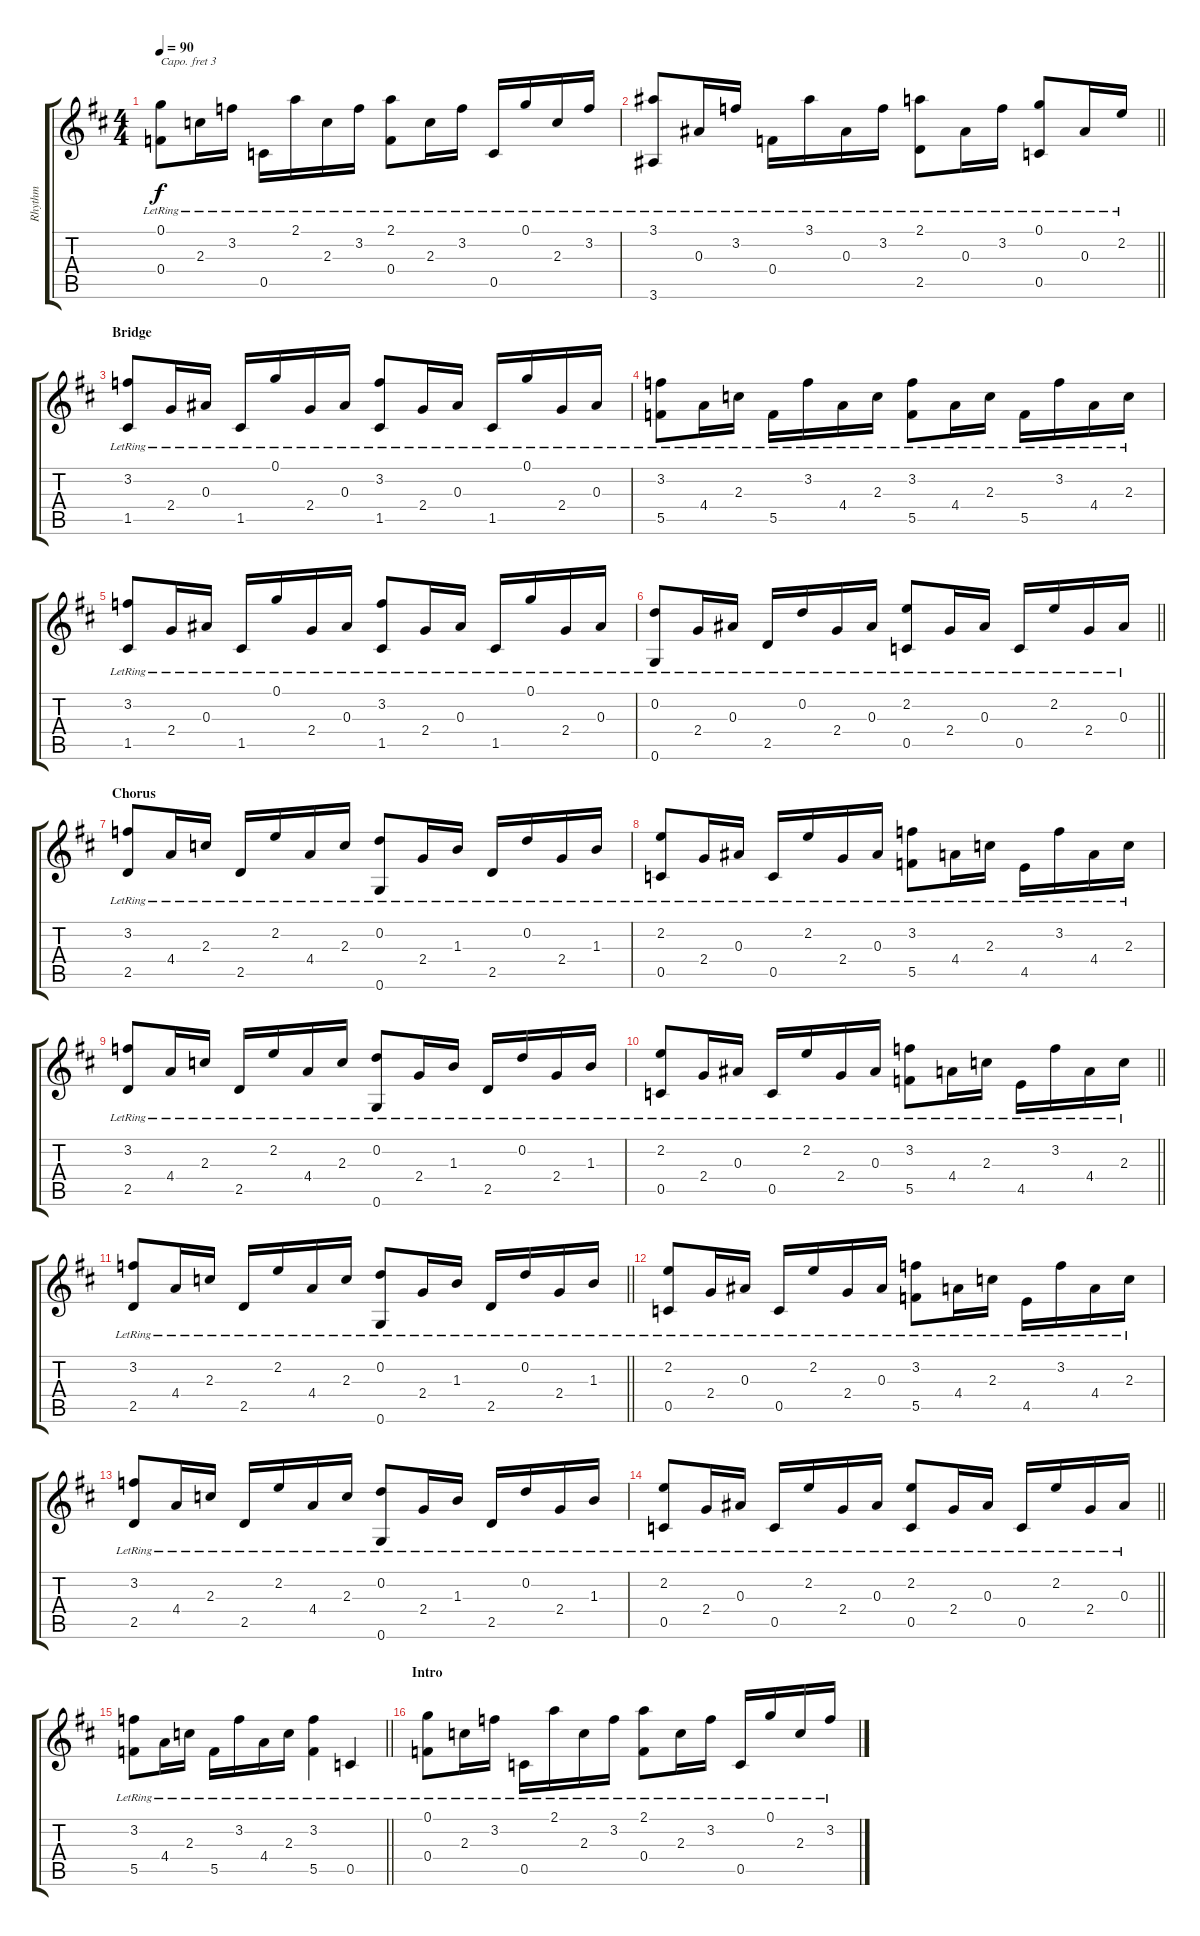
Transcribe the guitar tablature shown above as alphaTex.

\track ("Rhythm" "Rhythm") {instrument acousticguitarsteel}
\staff {score tabs}
\capo 3
\tuning (E4 B3 G3 D3 A2 E2) {hide}
\ts (4 4)
\tempo 90
\clef g2
\ks d
(0.1{lr} 0.4{lr}).8{dy f} 2.3{lr}.16 3.2{lr}.16 0.5{lr}.16 2.1{lr}.16 2.3{lr}.16 3.2{lr}.16 (2.1{lr} 0.4{lr}).8 2.3{lr}.16 3.2{lr}.16 0.5{lr}.16 0.1{lr}.16 2.3{lr}.16 3.2{lr}.16 |
\barLineRight lightlight
(3.1{lr} 3.6{lr}).8 0.3{lr}.16 3.2{lr}.16 0.4{lr}.16 3.1{lr}.16 0.3{lr}.16 3.2{lr}.16 (2.1{lr} 2.5{lr}).8 0.3{lr}.16 3.2{lr}.16 (0.1{lr} 0.5{lr}).8 0.3{lr}.16 2.2{lr}.16 |
\section ("" "Bridge")
(3.2{lr} 1.5{lr}).8 2.4{lr}.16 0.3{lr}.16 1.5{lr}.16 0.1{lr}.16 2.4{lr}.16 0.3{lr}.16 (3.2{lr} 1.5{lr}).8 2.4{lr}.16 0.3{lr}.16 1.5{lr}.16 0.1{lr}.16 2.4{lr}.16 0.3{lr}.16 |
(3.2{lr} 5.5{lr}).8 4.4{lr}.16 2.3{lr}.16 5.5{lr}.16 3.2{lr}.16 4.4{lr}.16 2.3{lr}.16 (3.2{lr} 5.5{lr}).8 4.4{lr}.16 2.3{lr}.16 5.5{lr}.16 3.2{lr}.16 4.4{lr}.16 2.3{lr}.16 |
(3.2{lr} 1.5{lr}).8 2.4{lr}.16 0.3{lr}.16 1.5{lr}.16 0.1{lr}.16 2.4{lr}.16 0.3{lr}.16 (3.2{lr} 1.5{lr}).8 2.4{lr}.16 0.3{lr}.16 1.5{lr}.16 0.1{lr}.16 2.4{lr}.16 0.3{lr}.16 |
\barLineRight lightlight
(0.2{lr} 0.6{lr}).8 2.4{lr}.16 0.3{lr}.16 2.5{lr}.16 0.2{lr}.16 2.4{lr}.16 0.3{lr}.16 (2.2{lr} 0.5{lr}).8 2.4{lr}.16 0.3{lr}.16 0.5{lr}.16 2.2{lr}.16 2.4{lr}.16 0.3{lr}.16 |
\section ("" "Chorus")
(3.2{lr} 2.5{lr}).8 4.4{lr}.16 2.3{lr}.16 2.5{lr}.16 2.2{lr}.16 4.4{lr}.16 2.3{lr}.16 (0.2{lr} 0.6{lr}).8 2.4{lr}.16 1.3{lr}.16 2.5{lr}.16 0.2{lr}.16 2.4{lr}.16 1.3{lr}.16 |
(2.2{lr} 0.5{lr}).8 2.4{lr}.16 0.3{lr}.16 0.5{lr}.16 2.2{lr}.16 2.4{lr}.16 0.3{lr}.16 (3.2{lr} 5.5{lr}).8 4.4{lr}.16 2.3{lr}.16 4.5{lr}.16 3.2{lr}.16 4.4{lr}.16 2.3{lr}.16 |
(3.2{lr} 2.5{lr}).8 4.4{lr}.16 2.3{lr}.16 2.5{lr}.16 2.2{lr}.16 4.4{lr}.16 2.3{lr}.16 (0.2{lr} 0.6{lr}).8 2.4{lr}.16 1.3{lr}.16 2.5{lr}.16 0.2{lr}.16 2.4{lr}.16 1.3{lr}.16 |
\barLineRight lightlight
(2.2{lr} 0.5{lr}).8 2.4{lr}.16 0.3{lr}.16 0.5{lr}.16 2.2{lr}.16 2.4{lr}.16 0.3{lr}.16 (3.2{lr} 5.5{lr}).8 4.4{lr}.16 2.3{lr}.16 4.5{lr}.16 3.2{lr}.16 4.4{lr}.16 2.3{lr}.16 |
\barLineRight lightlight
(3.2{lr} 2.5{lr}).8 4.4{lr}.16 2.3{lr}.16 2.5{lr}.16 2.2{lr}.16 4.4{lr}.16 2.3{lr}.16 (0.2{lr} 0.6{lr}).8 2.4{lr}.16 1.3{lr}.16 2.5{lr}.16 0.2{lr}.16 2.4{lr}.16 1.3{lr}.16 |
(2.2{lr} 0.5{lr}).8 2.4{lr}.16 0.3{lr}.16 0.5{lr}.16 2.2{lr}.16 2.4{lr}.16 0.3{lr}.16 (3.2{lr} 5.5{lr}).8 4.4{lr}.16 2.3{lr}.16 4.5{lr}.16 3.2{lr}.16 4.4{lr}.16 2.3{lr}.16 |
(3.2{lr} 2.5{lr}).8 4.4{lr}.16 2.3{lr}.16 2.5{lr}.16 2.2{lr}.16 4.4{lr}.16 2.3{lr}.16 (0.2{lr} 0.6{lr}).8 2.4{lr}.16 1.3{lr}.16 2.5{lr}.16 0.2{lr}.16 2.4{lr}.16 1.3{lr}.16 |
\barLineRight lightlight
(2.2{lr} 0.5{lr}).8 2.4{lr}.16 0.3{lr}.16 0.5{lr}.16 2.2{lr}.16 2.4{lr}.16 0.3{lr}.16 (2.2{lr} 0.5{lr}).8 2.4{lr}.16 0.3{lr}.16 0.5{lr}.16 2.2{lr}.16 2.4{lr}.16 0.3{lr}.16 |
\barLineRight lightlight
(3.2{lr} 5.5{lr}).8 4.4{lr}.16 2.3{lr}.16 5.5{lr}.16 3.2{lr}.16 4.4{lr}.16 2.3{lr}.16 (3.2{lr} 5.5{lr}).4 0.5{lr}.4 |
\section ("" "Intro")
(0.1{lr} 0.4{lr}).8 2.3{lr}.16 3.2{lr}.16 0.5{lr}.16 2.1{lr}.16 2.3{lr}.16 3.2{lr}.16 (2.1{lr} 0.4{lr}).8 2.3{lr}.16 3.2{lr}.16 0.5{lr}.16 0.1{lr}.16 2.3{lr}.16 3.2{lr}.16
